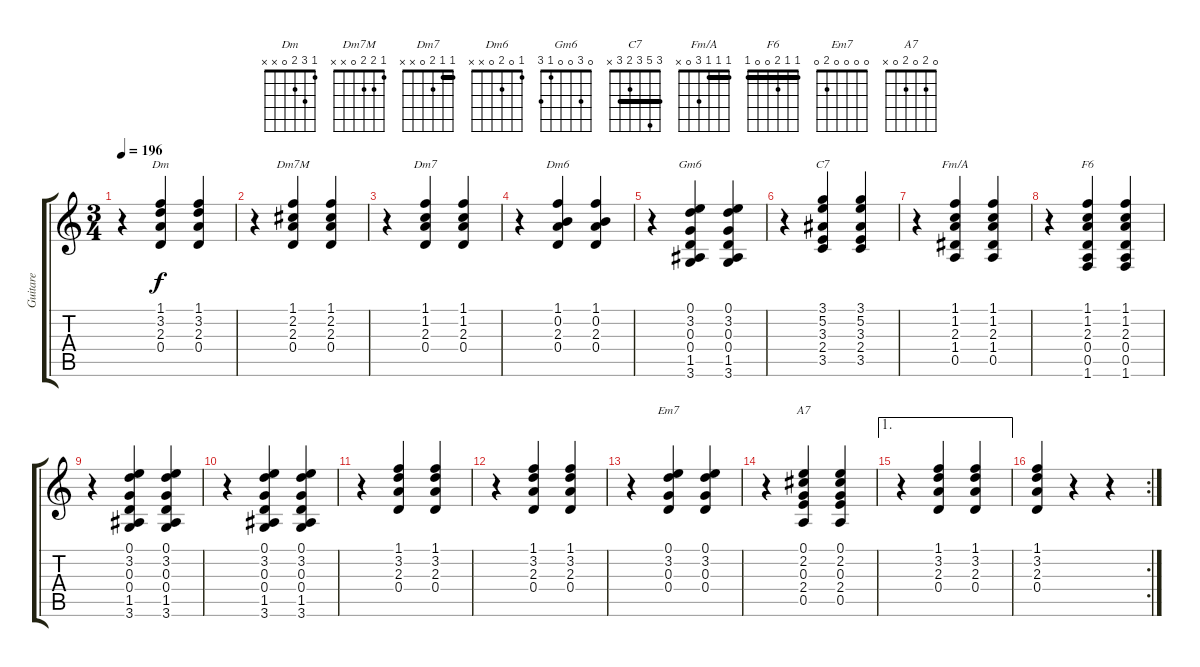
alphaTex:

\track ("Guitare " "Guitare ") {instrument electricguitarjazz}
\staff {score tabs}
\tuning (E4 B3 G3 D3 A2 E2) {hide}
\chord ("Dm" 1 3 2 0 x x)
\chord ("Dm7M" 1 2 2 0 x x)
\chord ("Dm7" 1 1 2 0 x x) {barre 1}
\chord ("Dm6" 1 0 2 0 x x)
\chord ("Gm6" 0 3 0 0 1 3)
\chord ("C7" 3 5 3 2 3 x) {barre 3}
\chord ("Fm/A" 1 1 1 3 0 x) {barre 1}
\chord ("F6" 1 1 2 0 0 1) {barre 1}
\chord ("Em7" 0 0 0 0 2 0)
\chord ("A7" 0 2 0 2 0 x)
\ts (3 4)
\tempo 196
\clef g2
\ks c
r.4{dy f} (1.1 3.2 2.3 0.4).4{ch "Dm"} (1.1 3.2 2.3 0.4).4 |
r.4 (1.1 2.2 2.3 0.4).4{ch "Dm7M"} (1.1 2.2 2.3 0.4).4 |
r.4 (1.1 1.2 2.3 0.4).4{ch "Dm7"} (1.1 1.2 2.3 0.4).4 |
r.4 (1.1 0.2 2.3 0.4).4{ch "Dm6"} (1.1 0.2 2.3 0.4).4 |
r.4 (0.1 3.2 0.3 0.4 1.5 3.6).4{ch "Gm6"} (0.1 3.2 0.3 0.4 1.5 3.6).4 |
r.4 (3.1 5.2 3.3 2.4 3.5).4{ch "C7"} (3.1 5.2 3.3 2.4 3.5).4 |
r.4 (1.1 1.2 2.3 1.4 0.5).4{ch "Fm/A"} (1.1 1.2 2.3 1.4 0.5).4 |
r.4 (1.1 1.2 2.3 0.4 0.5 1.6).4{ch "F6"} (1.1 1.2 2.3 0.4 0.5 1.6).4 |
r.4 (0.1 3.2 0.3 0.4 1.5 3.6).4 (0.1 3.2 0.3 0.4 1.5 3.6).4 |
r.4 (0.1 3.2 0.3 0.4 1.5 3.6).4 (0.1 3.2 0.3 0.4 1.5 3.6).4 |
r.4 (1.1 3.2 2.3 0.4).4 (1.1 3.2 2.3 0.4).4 |
r.4 (1.1 3.2 2.3 0.4).4 (1.1 3.2 2.3 0.4).4 |
r.4 (0.1 3.2 0.3 0.4).4{ch "Em7"} (0.1 3.2 0.3 0.4).4 |
r.4 (0.1 2.2 0.3 2.4 0.5).4{ch "A7"} (0.1 2.2 0.3 2.4 0.5).4 |
\ae 1
r.4 (1.1 3.2 2.3 0.4).4 (1.1 3.2 2.3 0.4).4 |
\rc 2
(1.1 3.2 2.3 0.4).4 r.4 r.4
